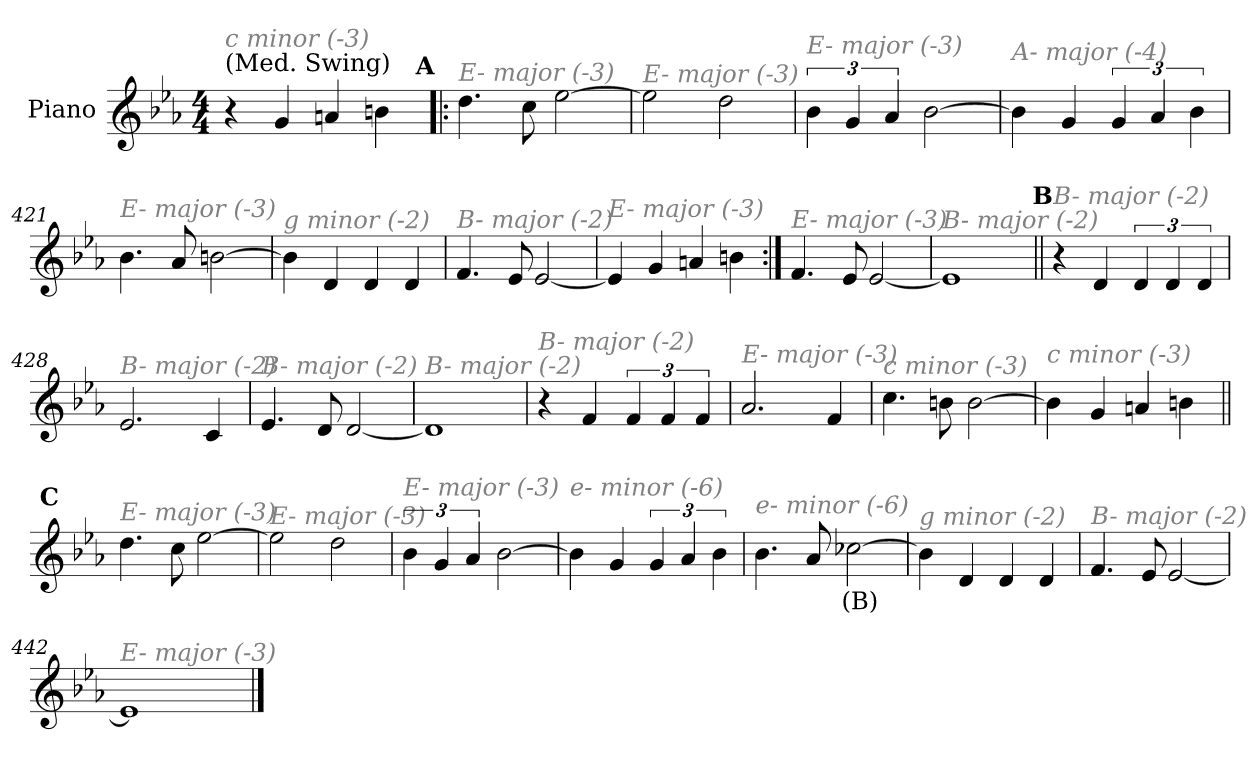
**kern	**text
*part1	*part1
*staff1	*staff1
*I"Piano	*
*I'Pno.	*
*clefG2	*
*k[b-e-a-]	*
*M4/4	*
*MM240	*
=1	=1
!LO:TX:a:t=(Med. Swing)	!
!LO:TX:i:color=#808080:t=c minor (-3)	!
4r	.
4g/	.
4an/	.
4bn\	.
!!LO:REH:place=s1:a:enc=none:fs=14:t=A
=417!|:	=417!|:
!LO:TX:i:color=#808080:t=E- major (-3)	!
4.dd\	.
8cc\	.
[2ee-\	.
=418	=418
!LO:TX:i:color=#808080:t=E- major (-3)	!
2ee-\]	.
2dd\	.
=419	=419
!LO:TX:i:color=#808080:t=E- major (-3)	!
6b-\	.
6g/	.
6a-/	.
[2b-\	.
=420	=420
!LO:TX:i:color=#808080:t=A- major (-4)	!
4b-\]	.
4g/	.
6g/	.
6a-/	.
6b-\	.
!!LO:LB:g=z
=421	=421
!LO:TX:i:color=#808080:t=E- major (-3)	!
4.b-\	.
8a-/	.
[2bn\	.
=422	=422
!LO:TX:i:color=#808080:t=g minor (-2)	!
4b\]	.
4d/	.
4d/	.
4d/	.
=423	=423
!LO:TX:i:color=#808080:t=B- major (-2)	!
4.f/	.
8e-/	.
[2e-/	.
=424	=424
!LO:TX:i:color=#808080:t=E- major (-3)	!
4e-/]	.
4g/	.
4an/	.
4bn\	.
!!LO:LB:g=z
=425:|!	=425:|!
!LO:TX:i:color=#808080:t=E- major (-3)	!
4.f/	.
8e-/	.
[2e-/	.
=426	=426
!LO:TX:i:color=#808080:t=B- major (-2)	!
1e-]	.
!!LO:REH:place=s1:a:enc=none:fs=14:t=B
=427||	=427||
!LO:TX:i:color=#808080:t=B- major (-2)	!
4r	.
4d/	.
6d/	.
6d/	.
6d/	.
=428	=428
!LO:TX:i:color=#808080:t=B- major (-2)	!
2.e-/	.
4c/	.
!!LO:LB:g=z
=429	=429
!LO:TX:i:color=#808080:t=B- major (-2)	!
4.e-/	.
8d/	.
[2d/	.
=430	=430
!LO:TX:i:color=#808080:t=B- major (-2)	!
1d]	.
=431	=431
!LO:TX:i:color=#808080:t=B- major (-2)	!
4r	.
4f/	.
6f/	.
6f/	.
6f/	.
=432	=432
!LO:TX:i:color=#808080:t=E- major (-3)	!
2.a-/	.
4f/	.
!!LO:LB:g=z
=433	=433
!LO:TX:i:color=#808080:t=c minor (-3)	!
4.cc\	.
8bn\	.
[2b\	.
=434	=434
!LO:TX:i:color=#808080:t=c minor (-3)	!
4b\]	.
4g/	.
4an/	.
4bn\	.
!!LO:REH:place=s1:a:enc=none:fs=14:t=C
=435||	=435||
!LO:TX:i:color=#808080:t=E- major (-3)	!
4.dd\	.
8cc\	.
[2ee-\	.
=436	=436
!LO:TX:i:color=#808080:t=E- major (-3)	!
2ee-\]	.
2dd\	.
!!LO:LB:g=z
=437	=437
!LO:TX:i:color=#808080:t=E- major (-3)	!
6b-\	.
6g/	.
6a-/	.
[2b-\	.
=438	=438
!LO:TX:i:color=#808080:t=e- minor (-6)	!
4b-\]	.
4g/	.
6g/	.
6a-/	.
6b-\	.
=439	=439
!LO:TX:i:color=#808080:t=e- minor (-6)	!
4.b-\	.
8a-/	.
[2cc-Xi\	(B)
=440	=440
!LO:TX:i:color=#808080:t=g minor (-2)	!
4b\]	.
4d/	.
4d/	.
4d/	.
!!LO:LB:g=z
=441	=441
!LO:TX:i:color=#808080:t=B- major (-2)	!
4.f/	.
8e-/	.
[2e-/	.
=442	=442
!LO:TX:i:color=#808080:t=E- major (-3)	!
1e-]	.
==	==
*-	*-
